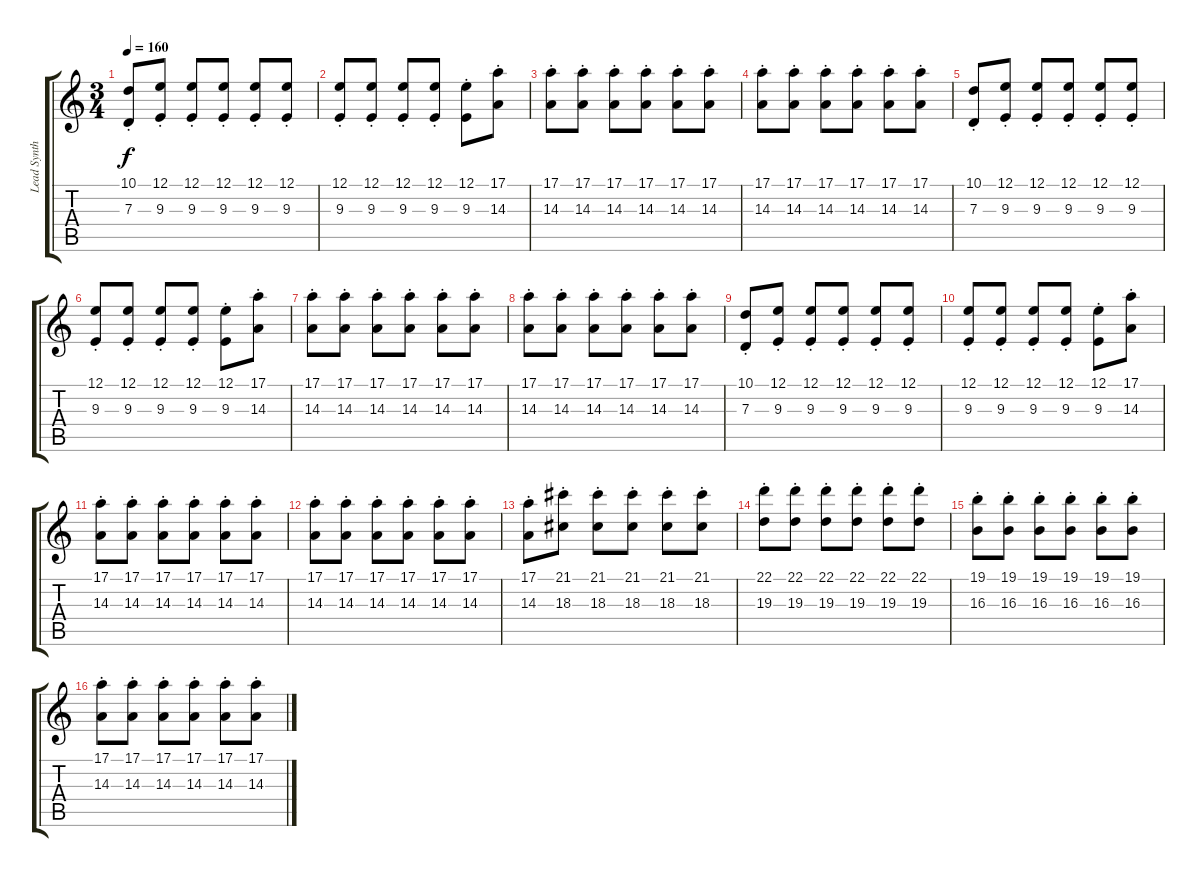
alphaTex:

\track ("Lead Synth " "Lead Synth") {instrument lead1square}
\staff {score tabs}
\tuning (E4 B3 G3 D3 A2 D2) {hide}
\ts (3 4)
\tempo 160
\clef g2
\ks c
(10.1{st} 7.3{st}).8{dy f volume 11} (12.1{st} 9.3{st}).8 (12.1{st} 9.3{st}).8 (12.1{st} 9.3{st}).8 (12.1{st} 9.3{st}).8 (12.1{st} 9.3{st}).8 |
(12.1{st} 9.3{st}).8 (12.1{st} 9.3{st}).8 (12.1{st} 9.3{st}).8 (12.1{st} 9.3{st}).8 (12.1{st} 9.3{st}).8 (17.1{st} 14.3{st}).8 |
(17.1{st} 14.3{st}).8 (17.1{st} 14.3{st}).8 (17.1{st} 14.3{st}).8 (17.1{st} 14.3{st}).8 (17.1{st} 14.3{st}).8 (17.1{st} 14.3{st}).8 |
(17.1{st} 14.3{st}).8 (17.1{st} 14.3{st}).8 (17.1{st} 14.3{st}).8 (17.1{st} 14.3{st}).8 (17.1{st} 14.3{st}).8 (17.1{st} 14.3{st}).8 |
(10.1{st} 7.3{st}).8 (12.1{st} 9.3{st}).8 (12.1{st} 9.3{st}).8 (12.1{st} 9.3{st}).8 (12.1{st} 9.3{st}).8 (12.1{st} 9.3{st}).8 |
(12.1{st} 9.3{st}).8 (12.1{st} 9.3{st}).8 (12.1{st} 9.3{st}).8 (12.1{st} 9.3{st}).8 (12.1{st} 9.3{st}).8 (17.1{st} 14.3{st}).8 |
(17.1{st} 14.3{st}).8 (17.1{st} 14.3{st}).8 (17.1{st} 14.3{st}).8 (17.1{st} 14.3{st}).8 (17.1{st} 14.3{st}).8 (17.1{st} 14.3{st}).8 |
(17.1{st} 14.3{st}).8 (17.1{st} 14.3{st}).8 (17.1{st} 14.3{st}).8 (17.1{st} 14.3{st}).8 (17.1{st} 14.3{st}).8 (17.1{st} 14.3{st}).8 |
(10.1{st} 7.3{st}).8 (12.1{st} 9.3{st}).8 (12.1{st} 9.3{st}).8 (12.1{st} 9.3{st}).8 (12.1{st} 9.3{st}).8 (12.1{st} 9.3{st}).8 |
(12.1{st} 9.3{st}).8 (12.1{st} 9.3{st}).8 (12.1{st} 9.3{st}).8 (12.1{st} 9.3{st}).8 (12.1{st} 9.3{st}).8 (17.1{st} 14.3{st}).8 |
(17.1{st} 14.3{st}).8 (17.1{st} 14.3{st}).8 (17.1{st} 14.3{st}).8 (17.1{st} 14.3{st}).8 (17.1{st} 14.3{st}).8 (17.1{st} 14.3{st}).8 |
(17.1{st} 14.3{st}).8 (17.1{st} 14.3{st}).8 (17.1{st} 14.3{st}).8 (17.1{st} 14.3{st}).8 (17.1{st} 14.3{st}).8 (17.1{st} 14.3{st}).8 |
(17.1{st} 14.3{st}).8 (21.1{st} 18.3{st}).8 (21.1{st} 18.3{st}).8 (21.1{st} 18.3{st}).8 (21.1{st} 18.3{st}).8 (21.1{st} 18.3{st}).8 |
(22.1{st} 19.3{st}).8 (22.1{st} 19.3{st}).8 (22.1{st} 19.3{st}).8 (22.1{st} 19.3{st}).8 (22.1{st} 19.3{st}).8 (22.1{st} 19.3{st}).8 |
(19.1{st} 16.3{st}).8 (19.1{st} 16.3{st}).8 (19.1{st} 16.3{st}).8 (19.1{st} 16.3{st}).8 (19.1{st} 16.3{st}).8 (19.1{st} 16.3{st}).8 |
(17.1{st} 14.3{st}).8 (17.1{st} 14.3{st}).8 (17.1{st} 14.3{st}).8 (17.1{st} 14.3{st}).8 (17.1{st} 14.3{st}).8 (17.1{st} 14.3{st}).8
